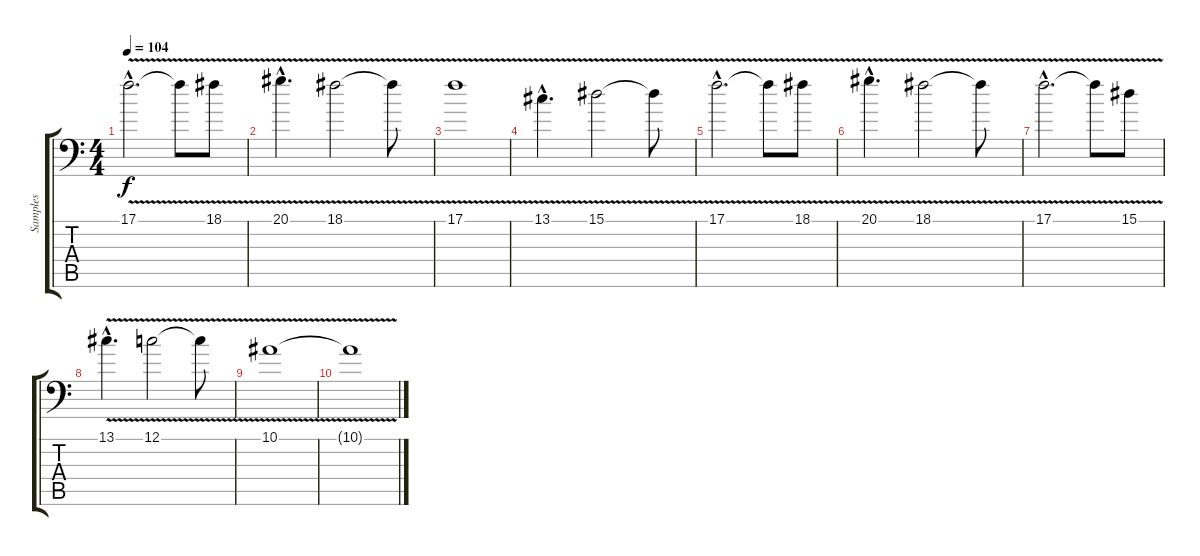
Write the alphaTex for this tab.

\track ("Samples" "Samples") {instrument fx7echoes}
\staff {score tabs}
\tuning (C4 G3 Eb3 Bb2 F2 Bb1) {hide}
\ts (4 4)
\tempo 104
\clef f4
\ks c
17.1{v hac}.2{d dy f instrument fx7echoes} 17.1{t}.8 18.1{v}.8 |
20.1{v hac}.4{d} 18.1{v}.2 18.1{t}.8 |
17.1{v}.1 |
13.1{v hac}.4{d} 15.1{v}.2 15.1{t}.8 |
17.1{v hac}.2{d} 17.1{t}.8 18.1{v}.8 |
20.1{v hac}.4{d} 18.1{v}.2 18.1{t}.8 |
17.1{v hac}.2{d} 17.1{t}.8 15.1{v}.8 |
13.1{v hac}.4{d} 12.1{v}.2 12.1{t}.8 |
10.1{v}.1 |
10.1{t}.1
